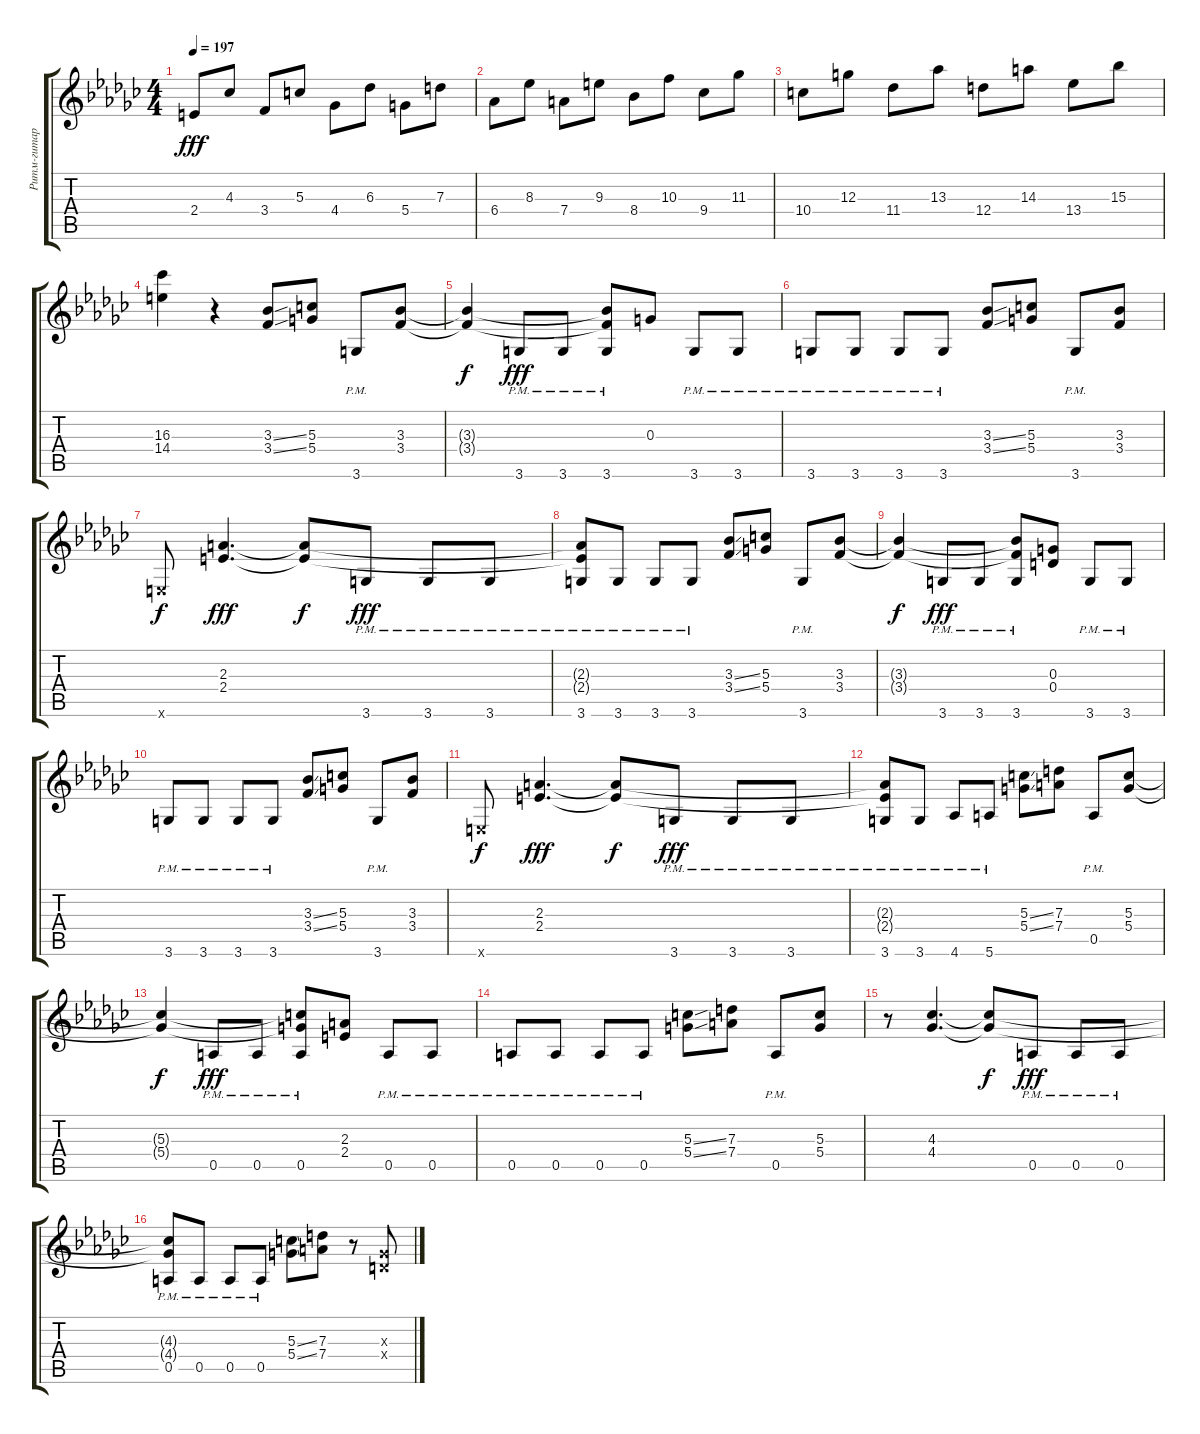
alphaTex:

\track ("Ритм-гитара" "Ритм-гитар") {instrument distortionguitar}
\staff {score tabs}
\tuning (E4 B3 G3 D3 A2 E2) {hide}
\ts (4 4)
\tempo 197
\clef g2
\ks gb
2.4.8{dy fff instrument distortionguitar} 4.3.8 3.4.8 5.3.8 4.4.8 6.3.8 5.4.8 7.3.8 |
6.4.8 8.3.8 7.4.8 9.3.8 8.4.8 10.3.8 9.4.8 11.3.8 |
10.4.8 12.3.8 11.4.8 13.3.8 12.4.8 14.3.8 13.4.8 15.3.8 |
(16.3 14.4).4 r.4 (3.3{ss} 3.4{ss}).8 (5.3 5.4).8 3.6{pm}.8 (3.3 3.4).8 |
(3.3{t} 3.4{t}).4{dy f} 3.6{pm}.8{dy fff} 3.6{pm}.8 (3.3{t} 3.4{t} 3.6{pm}).8 0.3.8 3.6{pm}.8 3.6{pm}.8 |
3.6{pm}.8 3.6{pm}.8 3.6{pm}.8 3.6{pm}.8 (3.3{ss} 3.4{ss}).8 (5.3 5.4).8 3.6{pm}.8 (3.3 3.4).8 |
0.6{x}.8{dy f} (2.3 2.4).4{d dy fff} (2.3{t} 2.4{t}).8{dy f} 3.6{pm}.8{dy fff} 3.6{pm}.8 3.6{pm}.8 |
(2.3{t} 2.4{t} 3.6{pm}).8 3.6{pm}.8 3.6{pm}.8 3.6{pm}.8 (3.3{ss} 3.4{ss}).8 (5.3 5.4).8 3.6{pm}.8 (3.3 3.4).8 |
(3.3{t} 3.4{t}).4{dy f} 3.6{pm}.8{dy fff} 3.6{pm}.8 (3.3{t} 3.4{t} 3.6{pm}).8 (0.3 0.4).8 3.6{pm}.8 3.6{pm}.8 |
3.6{pm}.8 3.6{pm}.8 3.6{pm}.8 3.6{pm}.8 (3.3{ss} 3.4{ss}).8 (5.3 5.4).8 3.6{pm}.8 (3.3 3.4).8 |
0.6{x}.8{dy f} (2.3 2.4).4{d dy fff} (2.3{t} 2.4{t}).8{dy f} 3.6{pm}.8{dy fff} 3.6{pm}.8 3.6{pm}.8 |
(2.3{t} 2.4{t} 3.6{pm}).8 3.6{pm}.8 4.6{pm}.8 5.6{pm}.8 (5.3{ss} 5.4{ss}).8 (7.3 7.4).8 0.5{pm}.8 (5.3 5.4).8 |
(5.3{t} 5.4{t}).4{dy f} 0.5{pm}.8{dy fff} 0.5{pm}.8 (5.3{t} 5.4{t} 0.5{pm}).8 (2.3 2.4).8 0.5{pm}.8 0.5{pm}.8 |
0.5{pm}.8 0.5{pm}.8 0.5{pm}.8 0.5{pm}.8 (5.3{ss} 5.4{ss}).8 (7.3 7.4).8 0.5{pm}.8 (5.3 5.4).8 |
r.8 (4.3 4.4).4{d} (4.3{t} 4.4{t}).8{dy f} 0.5{pm}.8{dy fff} 0.5{pm}.8 0.5{pm}.8 |
(4.3{t} 4.4{t} 0.5{pm}).8 0.5{pm}.8 0.5{pm}.8 0.5{pm}.8 (5.3{ss} 5.4{ss}).8 (7.3 7.4).8 r.8 (0.3{x} 0.4{x}).8
